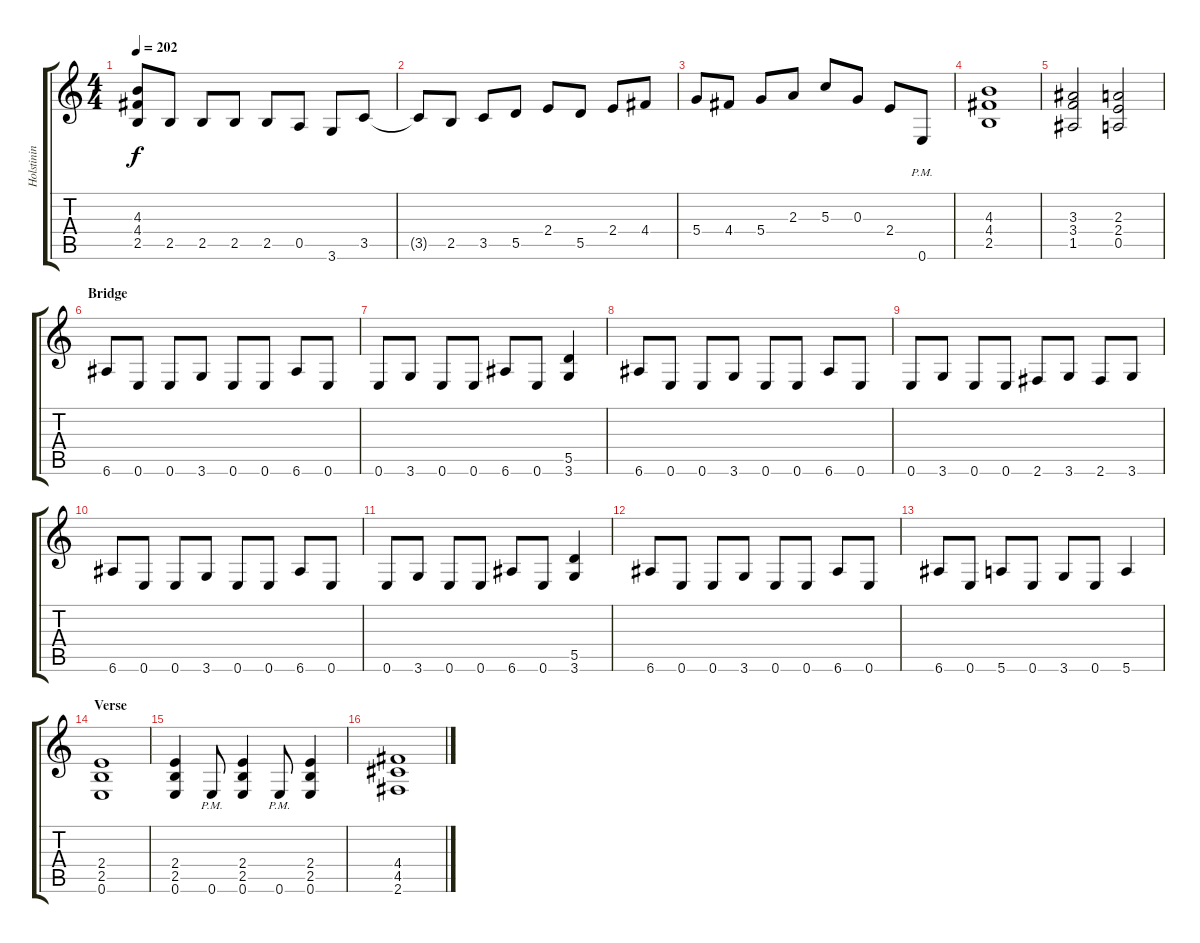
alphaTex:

\track ("Holstinin" "Holstinin") {instrument distortionguitar}
\staff {score tabs}
\tuning (E4 B3 G3 D3 A2 E2) {hide}
\ts (4 4)
\tempo 202
\clef g2
\ks c
(4.3{t} 4.4{t} 2.5{t}).8{dy f} 2.5.8 2.5.8 2.5.8 2.5.8 0.5.8 3.6.8 3.5.8 |
3.5{t}.8 2.5.8 3.5.8 5.5.8 2.4.8 5.5.8 2.4.8 4.4.8 |
5.4.8 4.4.8 5.4.8 2.3.8 5.3.8 0.3.8 2.4.8 0.6{pm}.8 |
(4.3 4.4 2.5).1 |
(3.3 3.4 1.5).2 (2.3 2.4 0.5).2 |
\section ("" "Bridge")
6.6.8 0.6.8 0.6.8 3.6.8 0.6.8 0.6.8 6.6.8 0.6.8 |
0.6.8 3.6.8 0.6.8 0.6.8 6.6.8 0.6.8 (5.5 3.6).4 |
6.6.8 0.6.8 0.6.8 3.6.8 0.6.8 0.6.8 6.6.8 0.6.8 |
0.6.8 3.6.8 0.6.8 0.6.8 2.6.8 3.6.8 2.6.8 3.6.8 |
6.6.8 0.6.8 0.6.8 3.6.8 0.6.8 0.6.8 6.6.8 0.6.8 |
0.6.8 3.6.8 0.6.8 0.6.8 6.6.8 0.6.8 (5.5 3.6).4 |
6.6.8 0.6.8 0.6.8 3.6.8 0.6.8 0.6.8 6.6.8 0.6.8 |
6.6.8 0.6.8 5.6.8 0.6.8 3.6.8 0.6.8 5.6.4 |
\section ("" "Verse")
(2.4 2.5 0.6).1 |
(2.4 2.5 0.6).4 0.6{pm}.8 (2.4 2.5 0.6).4 0.6{pm}.8 (2.4 2.5 0.6).4 |
(4.4 4.5 2.6).1
